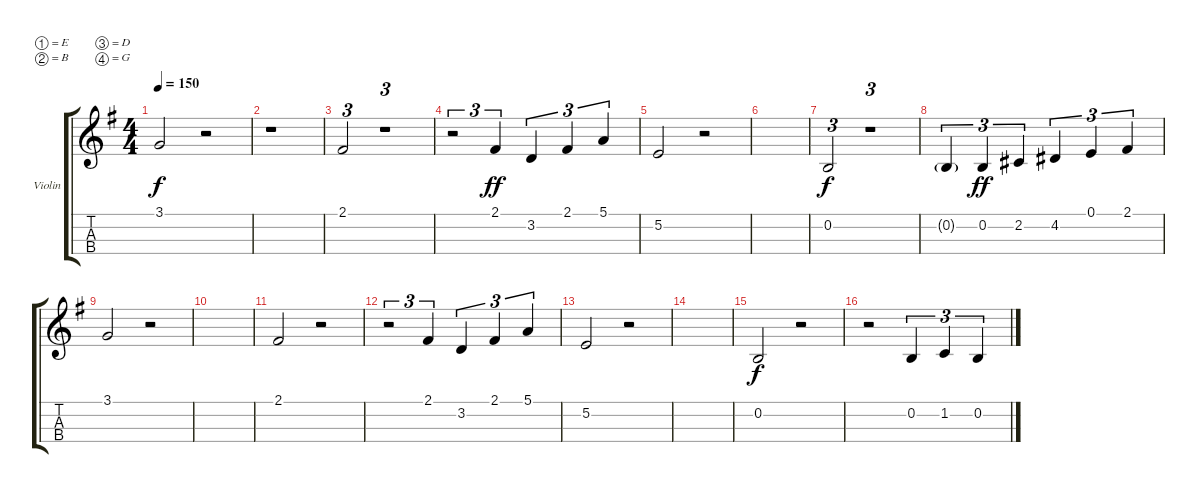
\defaultSystemsLayout 4
\bracketExtendMode groupsimilarinstruments
\firstSystemTrackNameOrientation horizontal
\otherSystemsTrackNameOrientation horizontal
\track ("Violin" "Violin") {instrument violin}
\staff {score tabs}
\tuning (E4 B3 D3 G3)
\ts (4 4)
\tempo 150
\clef g2
\scale
0.511811
\ks eminor
3.1.2{dy f instrument violin} r.2 |
\scale
0.244094 r.1 |
\scale
0.244094 2.1.2{tu (3 2)} r.1{tu (3 2)} |
\scale
0.333333 r.2{tu (3 2)} 2.1.4{tu (3 2) dy ff} 3.2.4{tu (3 2)} 2.1.4{tu (3 2)} 5.1.4{tu (3 2)} |
\scale
0.333333 5.2.2 r.2 |
\scale
0.333333 |
0.2.2{tu (3 2) dy f} r.1{tu (3 2)} |
0.2{g}.4{tu (3 2)} 0.2.4{tu (3 2) dy ff} 2.2.4{tu (3 2)} 4.2.4{tu (3 2)} 0.1.4{tu (3 2)} 2.1.4{tu (3 2)} |
3.1.2 r.2 |
|
2.1.2 r.2 |
r.2{tu (3 2)} 2.1.4{tu (3 2)} 3.2.4{tu (3 2)} 2.1.4{tu (3 2)} 5.1.4{tu (3 2)} |
5.2.2 r.2 |
|
0.2.2{dy f} r.2 |
r.2 0.2.4{tu (3 2)} 1.2.4{tu (3 2)} 0.2.4{tu (3 2)}
